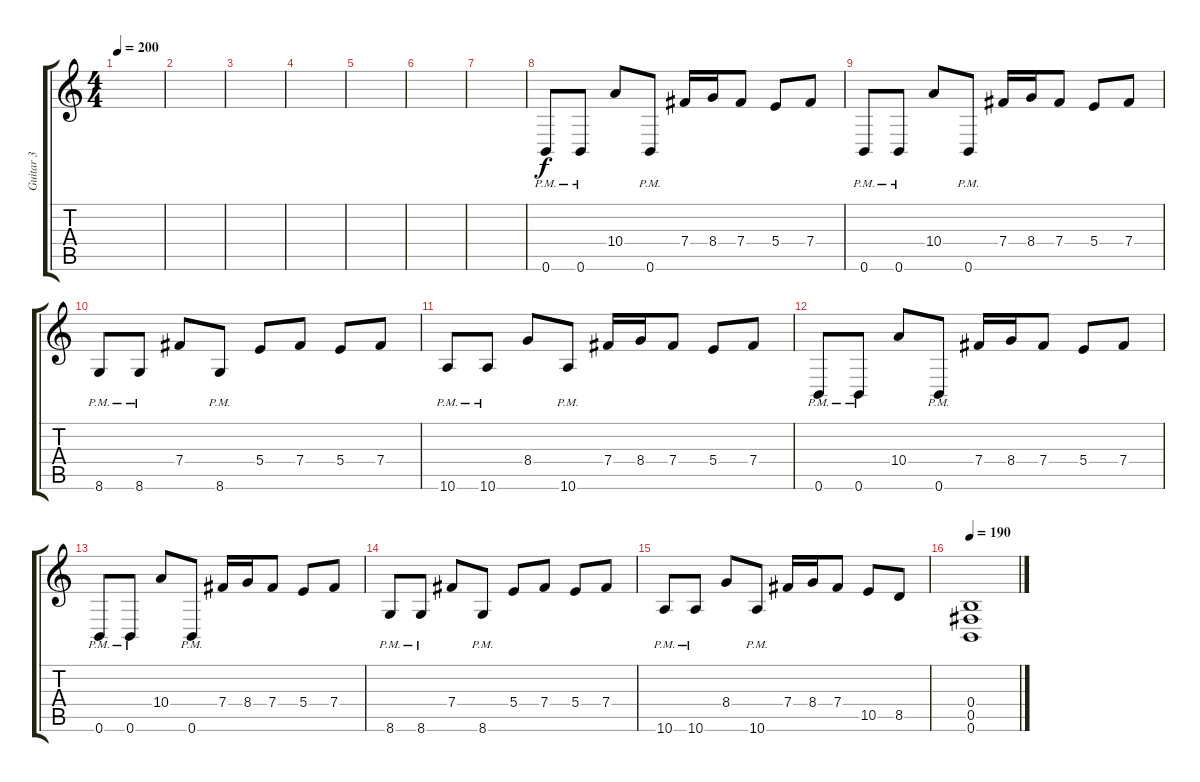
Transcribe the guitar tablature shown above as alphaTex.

\track ("Guitar 3" "Guitar 3") {instrument distortionguitar}
\staff {score tabs}
\tuning (Db4 Ab3 E3 B2 Gb2 B1) {hide}
\ts (4 4)
\tempo 200
\clef g2
\ks c
|
|
|
|
|
|
|
0.6{pm}.8{balance 8} 0.6{pm}.8 10.4.8 0.6{pm}.8 7.4.16 8.4.16 7.4.8 5.4.8 7.4.8 |
0.6{pm}.8 0.6{pm}.8 10.4.8 0.6{pm}.8 7.4.16 8.4.16 7.4.8 5.4.8 7.4.8 |
8.6{pm}.8 8.6{pm}.8 7.4.8 8.6{pm}.8 5.4.8 7.4.8 5.4.8 7.4.8 |
10.6{pm}.8 10.6{pm}.8 8.4.8 10.6{pm}.8 7.4.16 8.4.16 7.4.8 5.4.8 7.4.8 |
0.6{pm}.8 0.6{pm}.8 10.4.8 0.6{pm}.8 7.4.16 8.4.16 7.4.8 5.4.8 7.4.8 |
0.6{pm}.8 0.6{pm}.8 10.4.8 0.6{pm}.8 7.4.16 8.4.16 7.4.8 5.4.8 7.4.8 |
8.6{pm}.8 8.6{pm}.8 7.4.8 8.6{pm}.8 5.4.8 7.4.8 5.4.8 7.4.8 |
10.6{pm}.8 10.6{pm}.8 8.4.8 10.6{pm}.8 7.4.16 8.4.16 7.4.8 10.5.8 8.5.8 |
\tempo 190
(0.4 0.5 0.6).1
